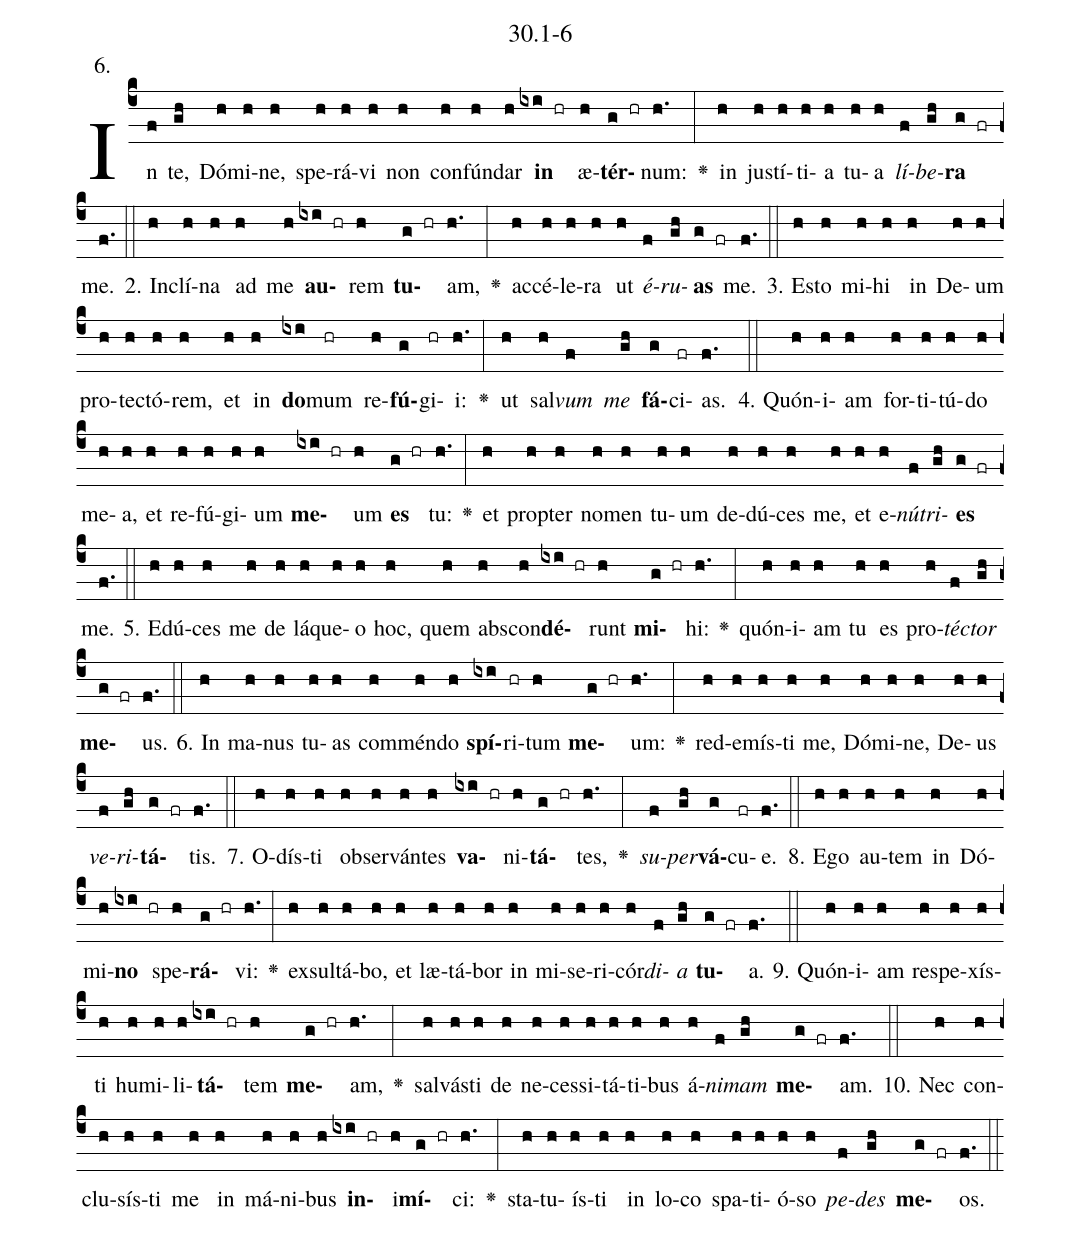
name: 30.1-6;
annotation: 6.;
%%
(c4)In(f) te,(gh) Dó(h)mi(h)ne,(h) spe(h)rá(h)vi(h) non(h) con(h)fún(h)dar(h) <b>in</b>(ixi hr) æ(h)<b>tér</b>(g hr)num:(h.) <v>\greheightstar</v>(:) in(h) jus(h)tí(h)ti(h)a(h) tu(h)a(h) <i>lí</i>(f)<i>be</i>(gh)<b>ra</b>(g fr) me.(f.) (::)
2. In(h)clí(h)na(h) ad(h) me(h) <b>au</b>(ixi hr)rem(h) <b>tu</b>(g hr)am,(h.) <v>\greheightstar</v>(:) ac(h)cé(h)le(h)ra(h) ut(h) <i>é</i>(f)<i>ru</i>(gh)<b>as</b>(g fr) me.(f.) (::)
3. Es(h)to(h) mi(h)hi(h) in(h) De(h)um(h) pro(h)tec(h)tó(h)rem,(h) et(h) in(h) <b>do</b>(ixi)mum(hr) re(h)<b>fú</b>(g)gi(hr)i:(h.) <v>\greheightstar</v>(:) ut(h) sal(h)<i>vum</i>(f) <i>me</i>(gh) <b>fá</b>(g)ci(fr)as.(f.) (::)
4. Quón(h)i(h)am(h) for(h)ti(h)tú(h)do(h) me(h)a,(h) et(h) re(h)fú(h)gi(h)um(h) <b>me</b>(ixi hr)um(h) <b>es</b>(g hr) tu:(h.) <v>\greheightstar</v>(:) et(h) prop(h)ter(h) no(h)men(h) tu(h)um(h) de(h)dú(h)ces(h) me,(h) et(h) e(h)<i>nú</i>(f)<i>tri</i>(gh)<b>es</b>(g fr) me.(f.) (::)
5. E(h)dú(h)ces(h) me(h) de(h) lá(h)que(h)o(h) hoc,(h) quem(h) abs(h)con(h)<b>dé</b>(ixi hr)runt(h) <b>mi</b>(g hr)hi:(h.) <v>\greheightstar</v>(:) quón(h)i(h)am(h) tu(h) es(h) pro(h)<i>téc</i>(f)<i>tor</i>(gh) <b>me</b>(g fr)us.(f.) (::)
6. In(h) ma(h)nus(h) tu(h)as(h) com(h)mén(h)do(h) <b>spí</b>(ixi)ri(hr)tum(h) <b>me</b>(g hr)um:(h.) <v>\greheightstar</v>(:) red(h)e(h)mís(h)ti(h) me,(h) Dó(h)mi(h)ne,(h) De(h)us(h) <i>ve</i>(f)<i>ri</i>(gh)<b>tá</b>(g fr)tis.(f.) (::)
7. O(h)dís(h)ti(h) ob(h)ser(h)ván(h)tes(h) <b>va</b>(ixi hr)ni(h)<b>tá</b>(g hr)tes,(h.) <v>\greheightstar</v>(:) <i>su</i>(f)<i>per</i>(gh)<b>vá</b>(g)cu(fr)e.(f.) (::)
8. E(h)go(h) au(h)tem(h) in(h) Dó(h)mi(h)<b>no</b>(ixi hr) spe(h)<b>rá</b>(g hr)vi:(h.) <v>\greheightstar</v>(:) ex(h)sul(h)tá(h)bo,(h) et(h) læ(h)tá(h)bor(h) in(h) mi(h)se(h)ri(h)cór(h)<i>di</i>(f)<i>a</i>(gh) <b>tu</b>(g fr)a.(f.) (::)
9. Quón(h)i(h)am(h) re(h)spe(h)xís(h)ti(h) hu(h)mi(h)li(h)<b>tá</b>(ixi hr)tem(h) <b>me</b>(g hr)am,(h.) <v>\greheightstar</v>(:) sal(h)vás(h)ti(h) de(h) ne(h)ces(h)si(h)tá(h)ti(h)bus(h) á(h)<i>ni</i>(f)<i>mam</i>(gh) <b>me</b>(g fr)am.(f.) (::)
10. Nec(h) con(h)clu(h)sís(h)ti(h) me(h) in(h) má(h)ni(h)bus(h) <b>in</b>(ixi hr)i(h)<b>mí</b>(g hr)ci:(h.) <v>\greheightstar</v>(:) sta(h)tu(h)ís(h)ti(h) in(h) lo(h)co(h) spa(h)ti(h)ó(h)so(h) <i>pe</i>(f)<i>des</i>(gh) <b>me</b>(g fr)os.(f.) (::)
